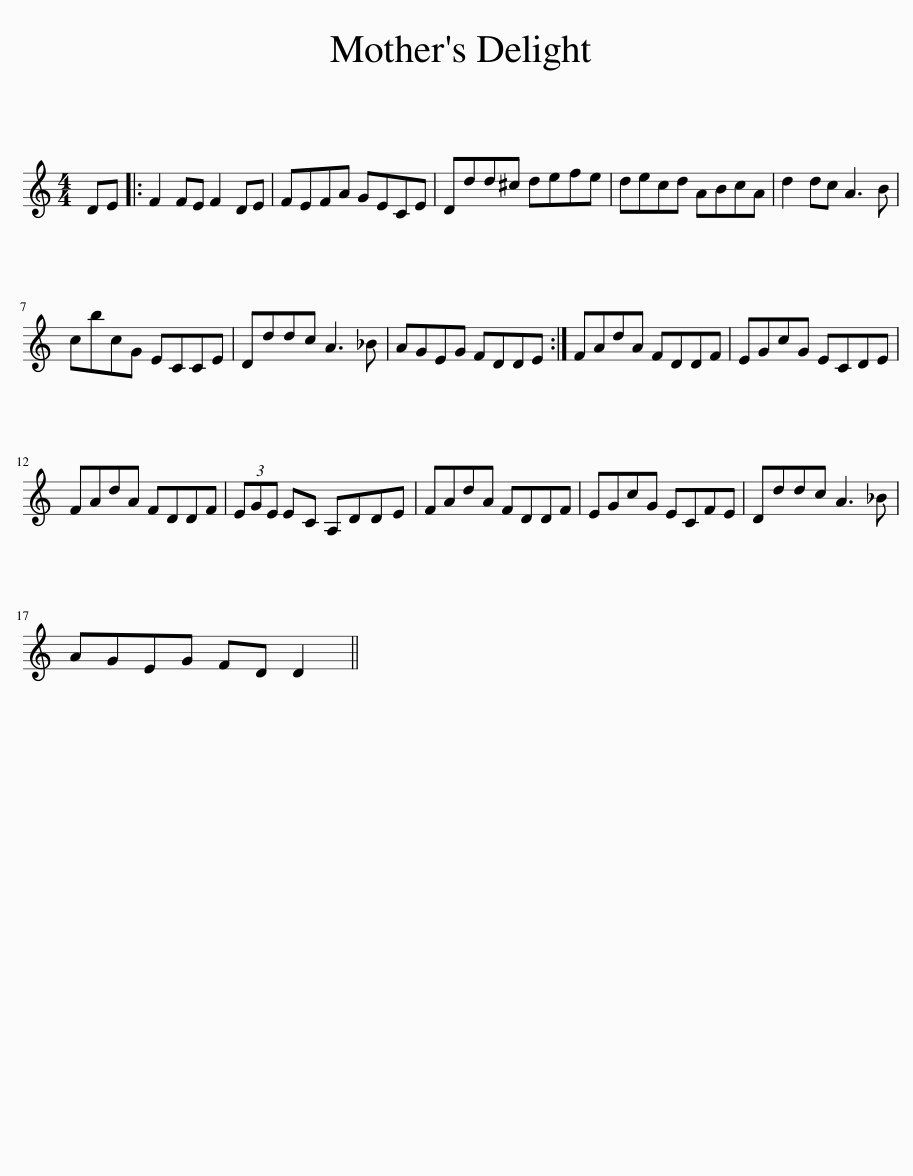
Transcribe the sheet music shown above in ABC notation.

X:1
L:1/8
M:4/4
I:linebreak $
K:C
V:1 treble
V:1
 DE |: F2 FE F2 DE | FEFA GECE | Ddd^c defe | decd ABcA | %5
 d2 dc A3 B |$ cbcG ECCE | Dddc A3 _B | AGEG FDDE :| FAdA FDDF | %10
 EGcG ECDE |$ FAdA FDDF | (3EGE EC A,DDE | FAdA FDDF | EGcG ECFE | %15
 Dddc A3 _B |$ AGEG FD D2 || %17
